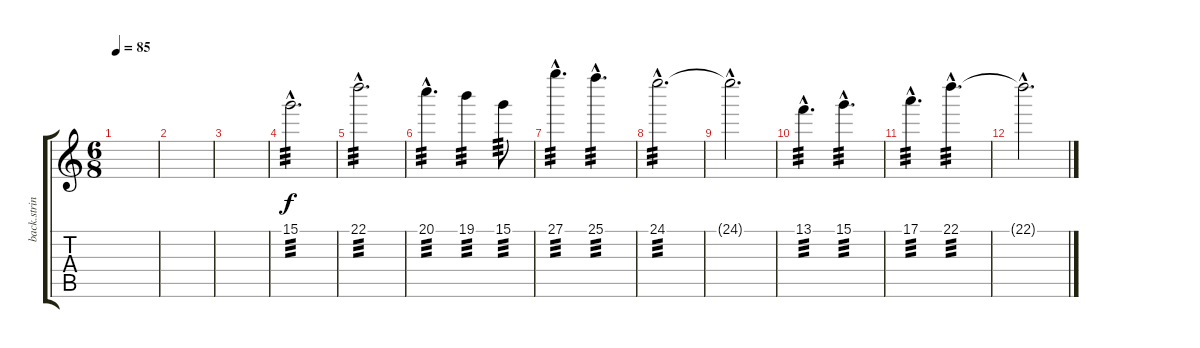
\track ("back.string" "back.strin") {instrument acousticguitarsteel}
\staff {score tabs}
\tuning (E4 B3 G3 D3 A2 E2) {hide}
\ts (6 8)
\tempo 85
\clef g2
\ks c
|
|
|
15.1{hac}.2{d tp 3} |
22.1{hac}.2{d tp 3} |
20.1{hac}.4{d tp 3} 19.1.4{tp 3} 15.1.8{tp 3} |
27.1{hac}.4{d tp 3} 25.1{hac}.4{d tp 3} |
24.1{hac}.2{d tp 3} |
24.1{hac t}.2{d} |
13.1{hac}.4{d tp 3} 15.1{hac}.4{d tp 3} |
17.1{hac}.4{d tp 3} 22.1{hac}.4{d tp 3 volume 6} |
22.1{hac t}.2{d}
